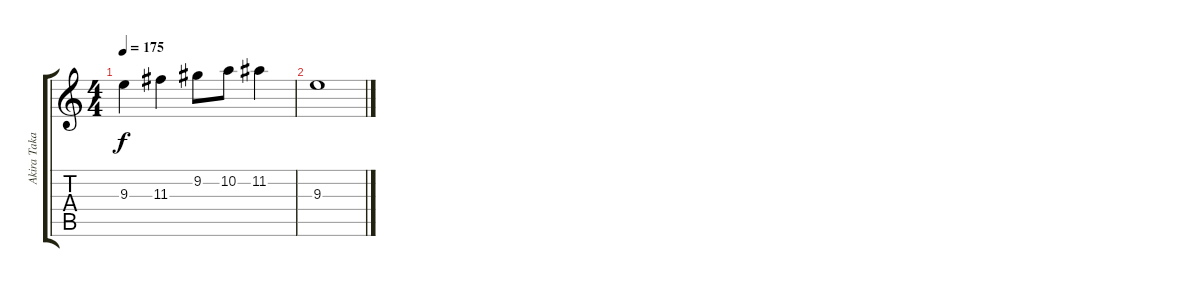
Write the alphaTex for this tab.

\track ("Akira Takasaki 3" "Akira Taka") {instrument distortionguitar}
\staff {score tabs}
\tuning (E4 B3 G3 D3 A2 E2) {hide}
\ts (4 4)
\tempo 175
\clef g2
\ks c
9.3.4{dy f} 11.3.4 9.2.8 10.2.8 11.2.4 |
9.3.1
